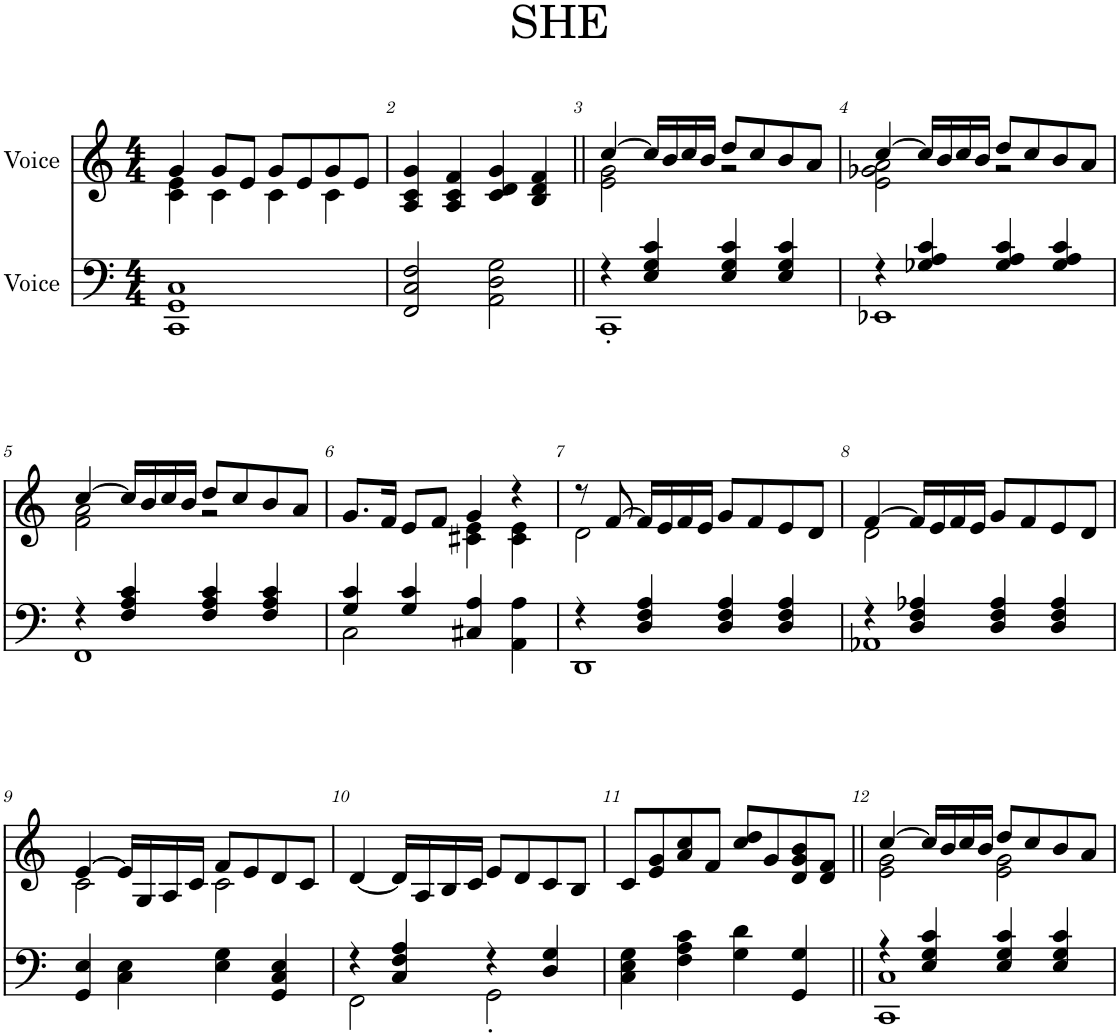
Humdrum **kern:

**kern	**kern
*part2	*part1
*staff2	*staff1
*I"Voice	*I"Voice
*I'V	*I'V
*clefF4	*clefG2
*k[]	*k[]
*M4/4	*M4/4
=1	=1
*^	*^
*	*^	*	*
1C	1GG	1CC	4g/	4c\ 4e\
.	.	.	8g/L	4c\
.	.	.	8e/J	.
.	.	.	8g/L	4c\
.	.	.	8e/	.
.	.	.	8g/	4c\
.	.	.	8e/J	.
*v	*v	*v	*	*
*	*v	*v
=2	=2
2FF/ 2C/ 2F/	4A/ 4c/ 4g/
.	4A/ 4c/ 4f/
2AA\ 2D\ 2G\	4c/ 4d/ 4g/
.	4B/ 4d/ 4f/
=3||	=3||
*^	*^
4r	1CC'	[>4cc/	2e\ 2g\
4E/ 4G/ 4c/	.	16cc/LL]	.
.	.	16b/	.
.	.	16cc/	.
.	.	16b/JJ	.
4E/ 4G/ 4c/	.	8dd/L	2r
.	.	8cc/	.
4E/ 4G/ 4c/	.	8b/	.
.	.	8a/J	.
=4	=4	=4	=4
4r	1EE-X	[>4cc/	2e\ 2g-X\ 2a\
4G-X/ 4A/ 4c/	.	16cc/LL]	.
.	.	16b/	.
.	.	16cc/	.
.	.	16b/JJ	.
4G-/ 4A/ 4c/	.	8dd/L	2r
.	.	8cc/	.
4G-/ 4A/ 4c/	.	8b/	.
.	.	8a/J	.
!!LO:LB:g=z	!!
=5	=5	=5	=5
4r	1FF	[>4cc/	2f\ 2a\
4F/ 4A/ 4c/	.	16cc/LL]	.
.	.	16b/	.
.	.	16cc/	.
.	.	16b/JJ	.
4F/ 4A/ 4c/	.	8dd/L	2r
.	.	8cc/	.
4F/ 4A/ 4c/	.	8b/	.
.	.	8a/J	.
=6	=6	=6	=6
4G/ 4c/	2C\	8.g/L	2ryy
.	.	16f/Jk	.
4G/ 4c/	.	8e/L	.
.	.	8f/J	.
4C#X/ 4A/	2ryy	4g/	4c#X\ 4e\
4AA\ 4A\	.	4r	4c#\ 4e\
=7	=7	=7	=7
4r	1DD	8r	2d\
.	.	[>8f/	.
4D/ 4F/ 4A/	.	16f/LL]	.
.	.	16e/	.
.	.	16f/	.
.	.	16e/JJ	.
4D/ 4F/ 4A/	.	8g/L	2ryy
.	.	8f/	.
4D/ 4F/ 4A/	.	8e/	.
.	.	8d/J	.
=8	=8	=8	=8
4r	1AA-X	[>4f/	2d\
4D/ 4F/ 4A-X/	.	16f/LL]	.
.	.	16e/	.
.	.	16f/	.
.	.	16e/JJ	.
4D/ 4F/ 4A-/	.	8g/L	2ryy
.	.	8f/	.
4D/ 4F/ 4A-/	.	8e/	.
.	.	8d/J	.
*v	*v	*	*
!!LO:LB:g=z	!!
=9	=9	=9
4GG/ 4E/	[>4e/	2c\
4C\ 4E\	16e/LL]	.
.	16G/	.
.	16A/	.
.	16c/JJ	.
4E\ 4G\	8f/L	2c\
.	8e/	.
4GG/ 4C/ 4E/	8d/	.
.	8c/J	.
*	*v	*v
=10	=10
*^	*
4r	2FF\	[<4d/
4C/ 4F/ 4A/	.	16d/LL]
.	.	16A/
.	.	16B/
.	.	16c/JJ
4r	2GG'\	8e/L
.	.	8d/
4D/ 4G/	.	8c/
.	.	8B/J
*v	*v	*
=11	=11
4C\ 4E\ 4G\	8c/L
.	8e/ 8g/
4F\ 4A\ 4c\	8a/ 8cc/
.	8f/J
4G\ 4d\	8cc/ 8dd/L
.	8g/
4GG/ 4G/	8d/ 8g/ 8b/
.	8d/ 8f/J
=12||	=12||
*^	*^
*	*^	*	*
4r	1C	1CC	[>4cc/	2e\ 2g\
4E/ 4G/ 4c/	.	.	16cc/LL]	.
.	.	.	16b/	.
.	.	.	16cc/	.
.	.	.	16b/JJ	.
4E/ 4G/ 4c/	.	.	8dd/L	2e\ 2g\
.	.	.	8cc/	.
4E/ 4G/ 4c/	.	.	8b/	.
.	.	.	8a/J	.
*v	*v	*v	*	*
*	*v	*v
=	=
*-	*-
